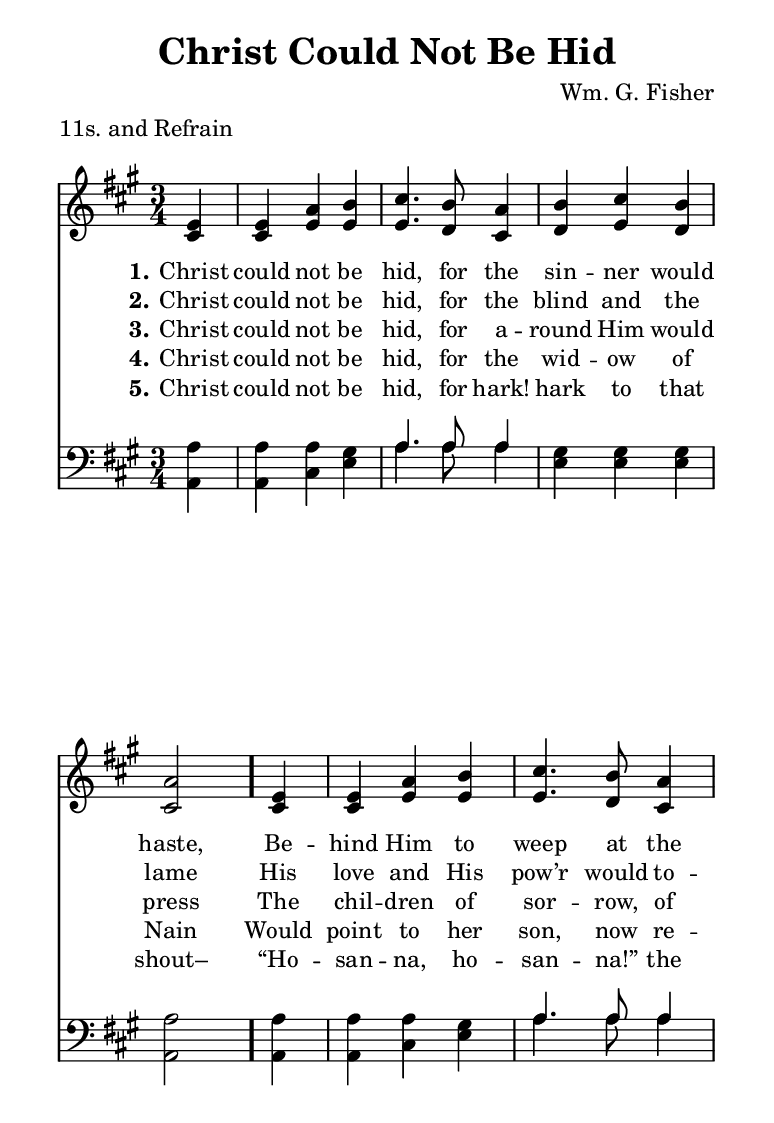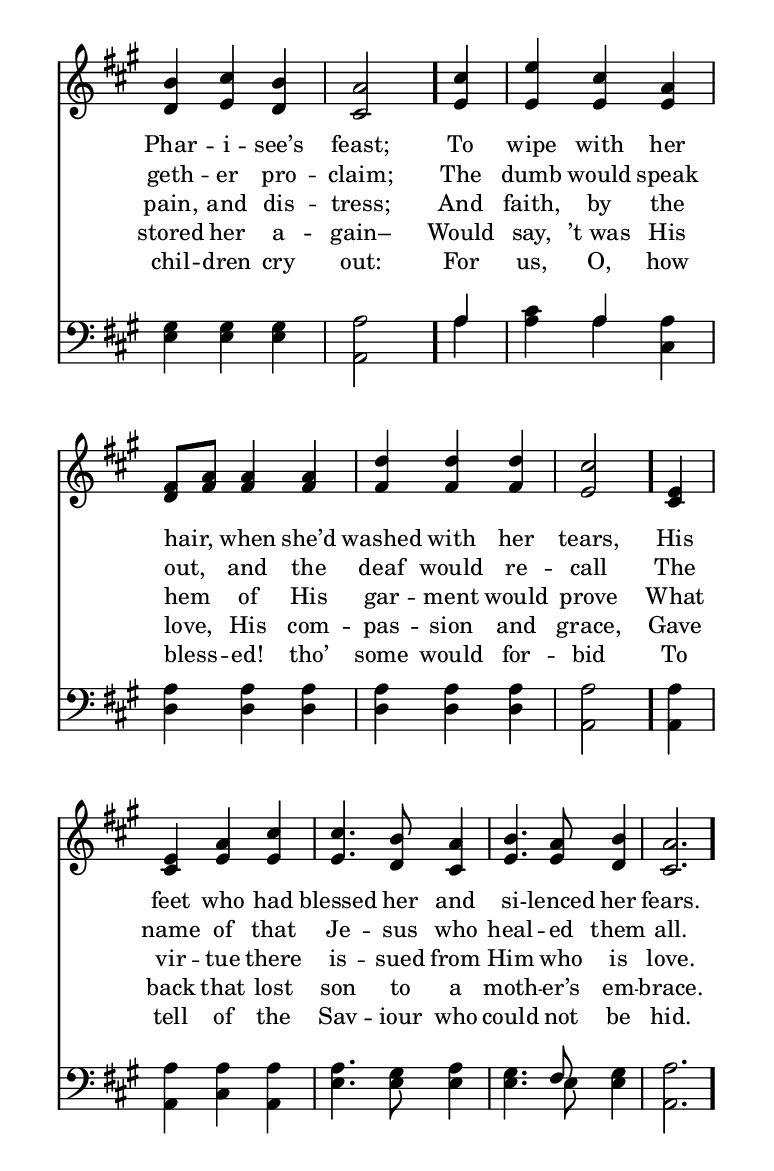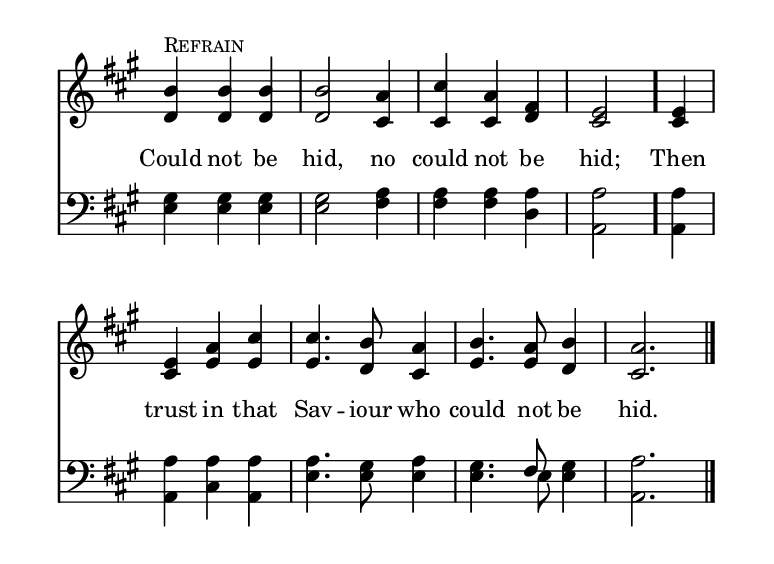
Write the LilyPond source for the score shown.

\include "common/global.ily"
\paper {
  \include "common/paper.ily"
  ragged-last-bottom = ##t
  system-count = #(cond (is-eogsized 5) (#t #f))
  page-count = #(cond (is-eogsized 2) (#t #f))
}

\header{
  hymnnumber = "297"
  title = "Christ Could Not Be Hid"
  tunename = ""
  meter = "11s. and Refrain"
  poet = ""
  composer = "Wm. G. Fisher"
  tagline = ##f
}

global = {
  \include "common/overrides.ily"
  \override Staff.TimeSignature.style = #'numbered
  \time 3/4
  \override Score.MetronomeMark.transparent = ##t % hide all fermata changes too
  \tempo 4=100
  \key a \major
  \partial 4
  \autoBeamOff
}

notesSoprano = {
\global
\relative c' {

  e4 | e a b | cis4. b8 a4 | b cis b | a2
  e4 | e a b | cis4. b8 a4 | b cis b | a2
  cis4 | e cis a | fis8[ a] a4 a | d d d | cis2
  e,4 | e a cis | cis4. b8 a4 | b4. a8 b4 | a2.

  \eogbreak
  << s^\markup { \small \caps "Refrain" }
  { b4 b b | b2 a4 | cis a fis | e2 } >>
  e4 | e a cis | cis4. b8 a4 | b4. a8 b4 | a2.

  \bar "|."

}
}

notesAlto = {
\global
\relative e' {

  cis4 | cis e e | e4. d8 cis4 | d e d | cis2
  cis4 | cis e e | e4. d8 cis4 | d e d | cis2
  e4 | e e e | d8[ fis] fis4 fis | fis fis fis | e2
  cis4 | cis e e | e4. d8 cis4 | e4. e8 d4 | cis2.

  d4 d d | d2 cis4 | cis cis d | cis2
  cis4 | cis e e | e4. d8 cis4 | e4. e8 d4 | cis2.

}
}

notesTenor = {
\global
\relative a {

  a4 | a a gis | a4. a8 a4 | gis gis gis | a2
  a4 | a a gis | a4. a8 a4 | gis gis gis | a2
  a4 | cis a a | a a a | a a a | a2
  a4 | a a a | a4. gis8 a4 | gis4. fis8 gis4 | a2.

  gis4 gis gis | gis2 a4 | a a a | a2
  a4 | a a a | a4. gis8 a4 | gis4. fis8 gis4 | a2.

}
}

notesBass = {
\global
\relative f, {

  a4 | a cis e | a4. a8 a4 | e e e | a,2
  a4 | a cis e | a4. a8 a4 | e e e | a,2
  a'4 | a a cis, | d d d | d d d | a2
  a4 | a cis a | e'4. e8 e4 | e4. e8 e4 | a,2.

  e'4 e e | e2 fis4 | fis fis d | a2
  a4 | a cis a | e'4. e8 e4 | e4. e8 e4 | a,2.

}
}

Refrain = \lyricmode {

Could not be hid, no could not be hid; \bar "."
Then trust in that Sav -- iour who could not be hid. \bar "."

}

wordsA = \lyricmode {
\set stanza = "1."

Christ could not be hid, for the sin -- ner would haste, \bar "."
Be -- hind Him to weep at the Phar -- i -- see’s feast; \bar "."
To wipe with her hair, when she’d washed with her tears, \bar "."
His feet who had blessed her and si -- lenced her fears. \bar "."

}

wordsB = \lyricmode {
\set stanza = "2."

Christ could not be hid, for the blind and the lame
His love and His pow’r would to -- geth -- er pro -- claim;
The dumb would speak out, and the deaf would re -- call
The name of that Je -- sus who heal -- ed them all.

}

wordsC = \lyricmode {
\set stanza = "3."

Christ could not be hid, for a -- round Him would press
The chil -- dren of sor -- row, of pain, and dis -- tress;
And faith, by the hem of His gar -- ment would prove
What vir -- tue there is -- sued from Him who is love.

\Refrain

}

wordsD = \lyricmode {
\set stanza = "4."

Christ could not be hid, for the wid -- ow of Nain
Would point to her son, now re -- stored her a -- gain–
Would say, ’t_was His love, His com -- pas -- sion and grace,
Gave back that lost son to a moth -- er’s em -- brace.

}

wordsE = \lyricmode {
\set stanza = "5."

Christ could not be hid, for hark! hark to that shout–
“Ho -- san -- na, ho -- san -- na!” the chil -- dren cry out:
For us, O, how bless -- ed! tho’ some would for -- bid
To tell of the Sav -- iour who could not be hid.

}

\score {
  \context ChoirStaff <<
    \context Staff = upper <<
      \set Staff.autoBeaming = ##f
      \set ChoirStaff.systemStartDelimiter = #'SystemStartBar
      \set ChoirStaff.printPartCombineTexts = ##f
      \partcombine #'(2 . 9) \notesSoprano \notesAlto
      \context NullVoice = sopranos { \voiceOne << \notesSoprano >> }
      \context NullVoice = altos { \voiceTwo << \notesAlto >> }
      \context Lyrics = one   \lyricsto sopranos \wordsA
      \context Lyrics = two   \lyricsto sopranos \wordsB
      \context Lyrics = three \lyricsto sopranos \wordsC
      \context Lyrics = four  \lyricsto sopranos \wordsD
      \context Lyrics = five  \lyricsto sopranos \wordsE
    >>
    \context Staff = men <<
      \set Staff.autoBeaming = ##f
      \clef bass
      \set ChoirStaff.printPartCombineTexts = ##f
      \partcombine #'(2 . 9) \notesTenor \notesBass
      \context NullVoice = tenors { \voiceOne << \notesTenor >> }
      \context NullVoice = basses { \voiceTwo << \notesBass >> }
    >>
  >>
  \layout {
    \include "common/layout.ily"
  }
  \midi{
    \include "common/midi.ily"
  }
}

\version "2.19.49"  % necessary for upgrading to future LilyPond versions.

% vi:set et ts=2 sw=2 ai nocindent syntax=lilypond:
